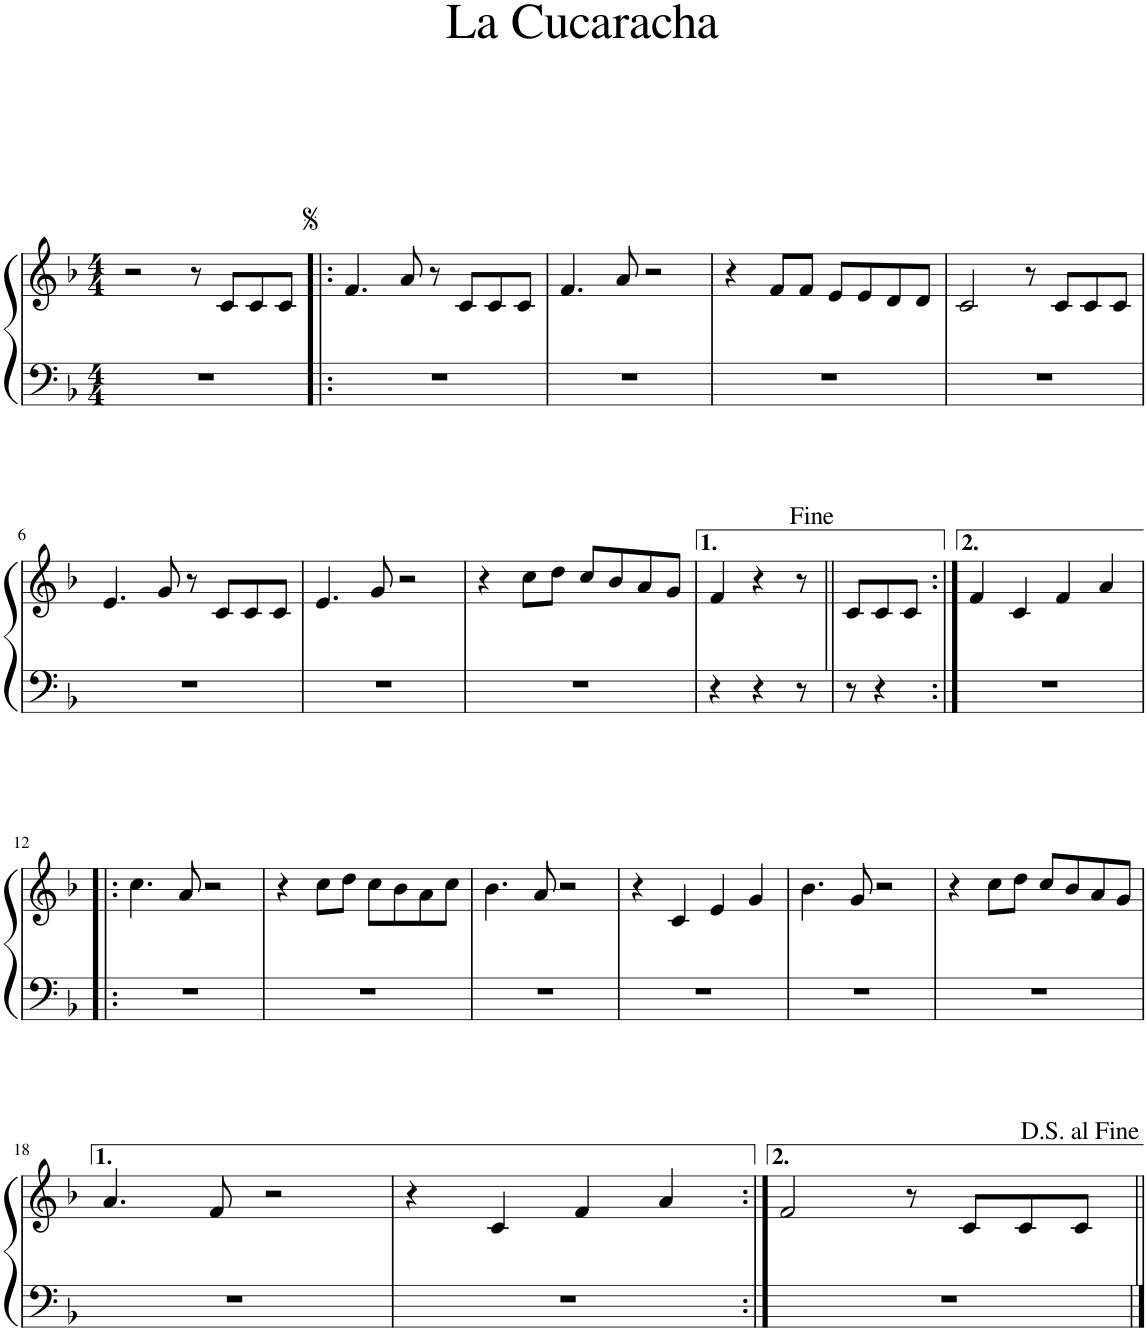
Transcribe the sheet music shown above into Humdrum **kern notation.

**kern	**kern
*part1	*part1
*staff2	*staff1
*I"Piano	*
*I'Pno.	*
*clefF4	*clefG2
*k[b-]	*k[b-]
*M4/4	*M4/4
=1	=1
1r	2r
.	8r
.	8c/L
.	8c/
.	8c/J
=2!|:	=2!|:
1r	4.f/
.	8a/
.	8r
.	8c/L
.	8c/
.	8c/J
=3	=3
1r	4.f/
.	8a/
.	2r
=4	=4
1r	4r
.	8f/L
.	8f/J
.	8e/L
.	8e/
.	8d/
.	8d/J
=5	=5
1r	2c/
.	8r
.	8c/L
.	8c/
.	8c/J
!!LO:LB:g=z
=6	=6
1r	4.e/
.	8g/
.	8r
.	8c/L
.	8c/
.	8c/J
=7	=7
1r	4.e/
.	8g/
.	2r
=8	=8
1r	4r
.	8cc\L
.	8dd\J
.	8cc/L
.	8b-/
.	8a/
.	8g/J
=9	=9
4r	4f/
4r	4r
8r	8r
=10||	=10||
8r	8c/L
4r	8c/
.	8c/J
=11:|!	=11:|!
1r	4f/
.	4c/
.	4f/
.	4a/
!!LO:LB:g=z
=12!|:	=12!|:
1r	4.cc\
.	8a/
.	2r
=13	=13
1r	4r
.	8cc\L
.	8dd\J
.	8cc\L
.	8b-\
.	8a\
.	8cc\J
=14	=14
1r	4.b-\
.	8a/
.	2r
=15	=15
1r	4r
.	4c/
.	4e/
.	4g/
=16	=16
1r	4.b-\
.	8g/
.	2r
=17	=17
1r	4r
.	8cc\L
.	8dd\J
.	8cc/L
.	8b-/
.	8a/
.	8g/J
!!LO:LB:g=z
=18	=18
1r	4.a/
.	8f/
.	2r
=19	=19
1r	4r
.	4c/
.	4f/
.	4a/
=20:|!	=20:|!
1r	2f/
.	8r
.	8c/L
.	8c/
.	8c/J
=||	=||
*-	*-
